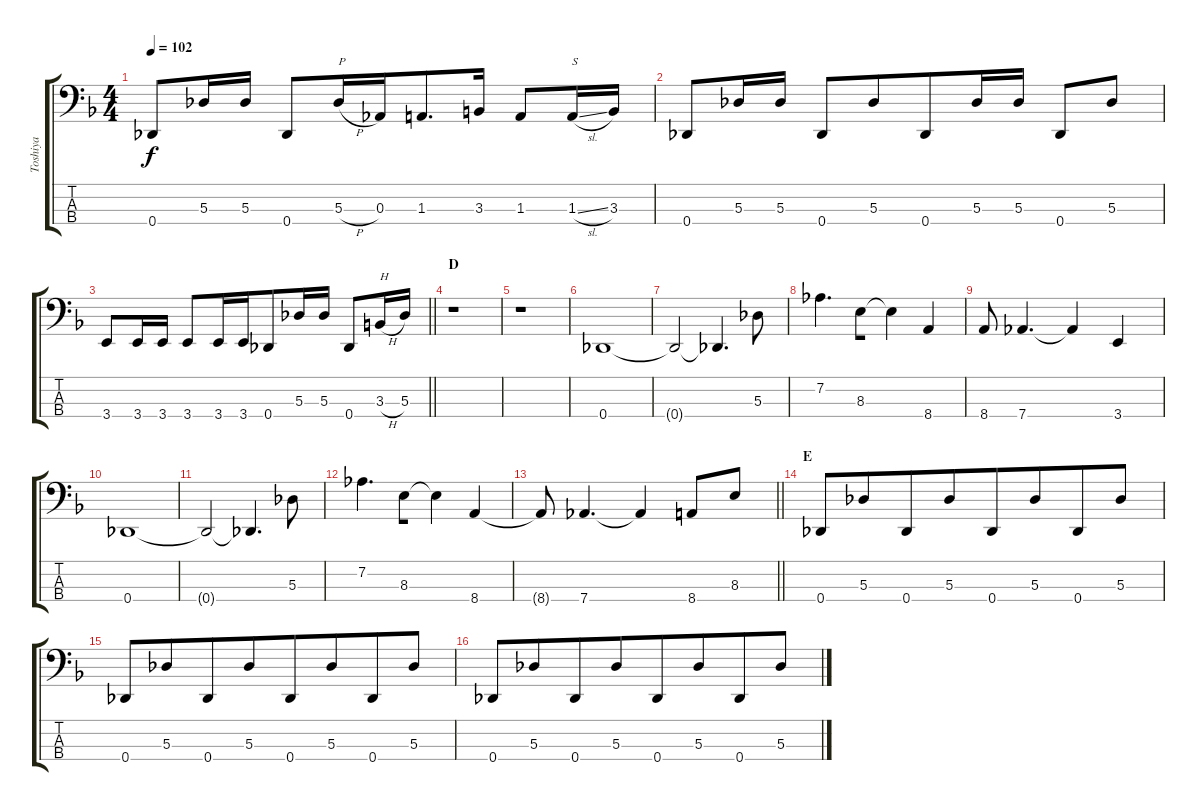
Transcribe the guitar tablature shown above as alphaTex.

\track ("Toshiya" "Toshiya") {mute instrument electricbassfinger}
\staff {score tabs}
\tuning (Gb2 Db2 Ab1 Db1) {hide}
\ts (4 4)
\tempo 102
\clef f4
\ks f
0.4.8{dy f beam merge} 5.3.16 5.3.16 0.4.8{beam merge} 5.3{h}.16{txt "P"} 0.3.16{beam merge} 1.3.8{d} 3.3.16 1.3.8 1.3{sl}.16{txt "S" beam merge} 3.3.16 |
0.4.8{beam merge} 5.3.16 5.3.16 0.4.8 5.3.8{beam merge} 0.4.8{beam merge} 5.3.16 5.3.16 0.4.8 5.3.8 |
\barLineRight lightlight
3.4.8 3.4.16 3.4.16 3.4.8{beam merge} 3.4.16 3.4.16{beam merge} 0.4.8 5.3.16 5.3.16 0.4.8 3.3{h}.16{txt "H"} 5.3.16 |
\section ("" "D")
r.1 |
r.1 |
0.4.1 |
0.4{t}.2 0.4{t}.4{d} 5.3.8 |
7.2.4{d} 8.3.8{beam merge} 8.3{t}.4 8.4.4 |
8.4.8 7.4.4{d} 7.4{t}.4 3.4.4 |
0.4.1 |
0.4{t}.2 0.4{t}.4{d} 5.3.8 |
7.2.4{d} 8.3.8{beam merge} 8.3{t}.4 8.4.4 |
\barLineRight lightlight
8.4{t}.8 7.4.4{d} 7.4{t}.4 8.4.8{beam merge} 8.3.8 |
\section ("" "E")
0.4.8 5.3.8{beam merge} 0.4.8 5.3.8{beam merge} 0.4.8 5.3.8{beam merge} 0.4.8 5.3.8 |
0.4.8 5.3.8{beam merge} 0.4.8 5.3.8{beam merge} 0.4.8 5.3.8{beam merge} 0.4.8 5.3.8 |
0.4.8 5.3.8{beam merge} 0.4.8 5.3.8{beam merge} 0.4.8 5.3.8{beam merge} 0.4.8 5.3.8
